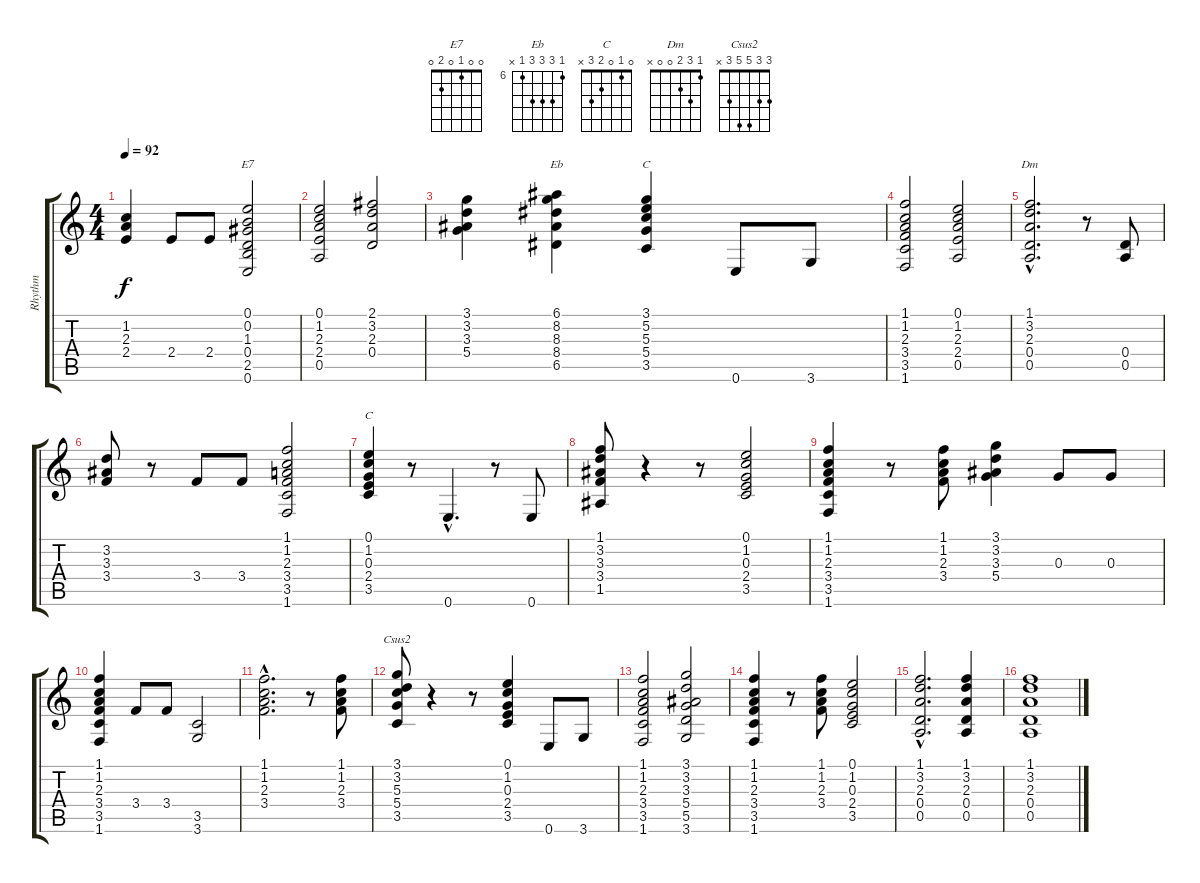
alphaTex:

\track ("Rhythm" "Rhythm") {instrument electricguitarjazz}
\staff {score tabs}
\tuning (E4 B3 G3 D3 A2 E2) {hide}
\chord ("E7" 0 0 1 0 2 0)
\chord ("Eb" 6 8 8 8 6 x) {firstfret 6}
\chord ("C" 3 5 5 5 3 x)
\chord ("Dm" 1 3 2 0 0 x)
\chord ("C" 0 1 0 2 3 x)
\chord ("Csus2" 3 3 5 5 3 x)
\ts (4 4)
\tempo 92
\clef g2
\ks c
(1.2 2.3 2.4).4{dy f} 2.4.8 2.4.8 (0.1 0.2 1.3 0.4 2.5 0.6).2{ch "E7"} |
(0.1 1.2 2.3 2.4 0.5).2 (2.1 3.2 2.3 0.4).2 |
(3.1 3.2 3.3 5.4).4 (6.1 8.2 8.3 8.4 6.5).4{ch "Eb"} (3.1 5.2 5.3 5.4 3.5).4{ch "C"} 0.6.8 3.6.8 |
(1.1 1.2 2.3 3.4 3.5 1.6).2 (0.1 1.2 2.3 2.4 0.5).2 |
(1.1{hac} 3.2{hac} 2.3{hac} 0.4{hac} 0.5{hac}).2{d ch "Dm"} r.8 (0.4 0.5).8 |
(3.2 3.3 3.4).8 r.8 3.4.8 3.4.8 (1.1 1.2 2.3 3.4 3.5 1.6).2 |
(0.1 1.2 0.3 2.4 3.5).4{ch "C"} r.8 0.6{hac}.4{d} r.8 0.6.8 |
(1.1 3.2 3.3 3.4 1.5).8 r.4 r.8 (0.1 1.2 0.3 2.4 3.5).2 |
(1.1 1.2 2.3 3.4 3.5 1.6).4 r.8 (1.1 1.2 2.3 3.4).8 (3.1 3.2 3.3 5.4).4 0.3.8 0.3.8 |
(1.1 1.2 2.3 3.4 3.5 1.6).4 3.4.8 3.4.8 (3.5 3.6).2 |
(1.1{hac} 1.2{hac} 2.3{hac} 3.4{hac}).2{d} r.8 (1.1 1.2 2.3 3.4).8 |
(3.1 3.2 5.3 5.4 3.5).8{ch "Csus2"} r.4 r.8 (0.1 1.2 0.3 2.4 3.5).4 0.6.8 3.6.8 |
(1.1 1.2 2.3 3.4 3.5 1.6).2 (3.1 3.2 3.3 5.4 5.5 3.6).2 |
(1.1 1.2 2.3 3.4 3.5 1.6).4 r.8 (1.1 1.2 2.3 3.4).8 (0.1 1.2 0.3 2.4 3.5).2 |
(1.1{hac} 3.2{hac} 2.3{hac} 0.4{hac} 0.5{hac}).2{d} (1.1 3.2 2.3 0.4 0.5).4 |
(1.1 3.2 2.3 0.4 0.5).1
